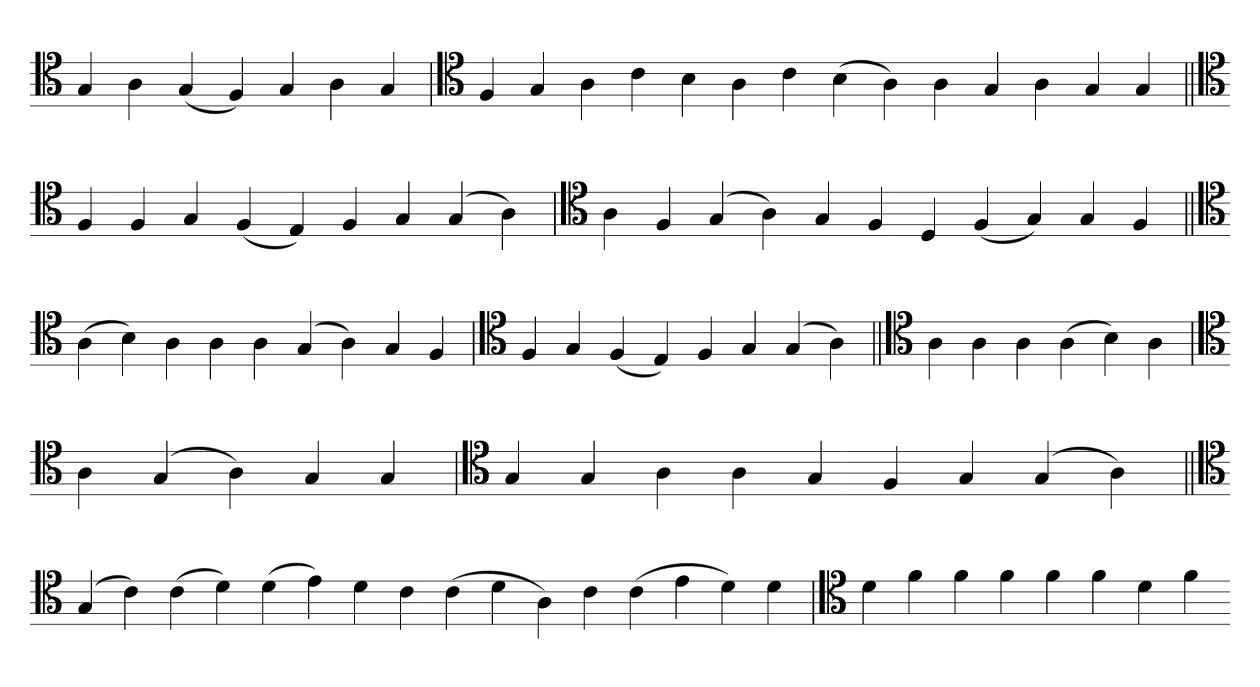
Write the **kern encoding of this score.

**kern
*part1
*staff1
*clefC4
=
4G
4A
(4G
4F)
4G
4A
4G
='
*clefC4
4F
4G
4A
4c
4B
4A
4c
(4B
4A)
4A
4G
4A
4G
4G
=||
*clefC4
4F
4F
4G
(4F
4E)
4F
4G
(4G
4A)
='
*clefC4
4A
4F
(4G
4A)
4G
4F
4D
(4F
4G)
4G
4F
=||
*clefC4
(4A
4B)
4A
4A
4A
(4G
4A)
4G
4F
=`
*clefC4
4F
4G
(4F
4E)
4F
4G
(4G
4A)
=||
*clefC4
4A
4A
4A
(4A
4B)
4A
=`
*clefC4
4A
(4G
4A)
4G
4G
=`
*clefC4
4G
4G
4A
4A
4G
4F
4G
(4G
4A)
=||
*clefC4
(4G
4c)
(4c
4d)
(4d
4e)
4d
4c
(4c
4d
4A)
4c
(4c
4e
4d)
4d
='
*clefC4
4d
4f
4f
4f
4f
4f
4d
4f
=-
*-
